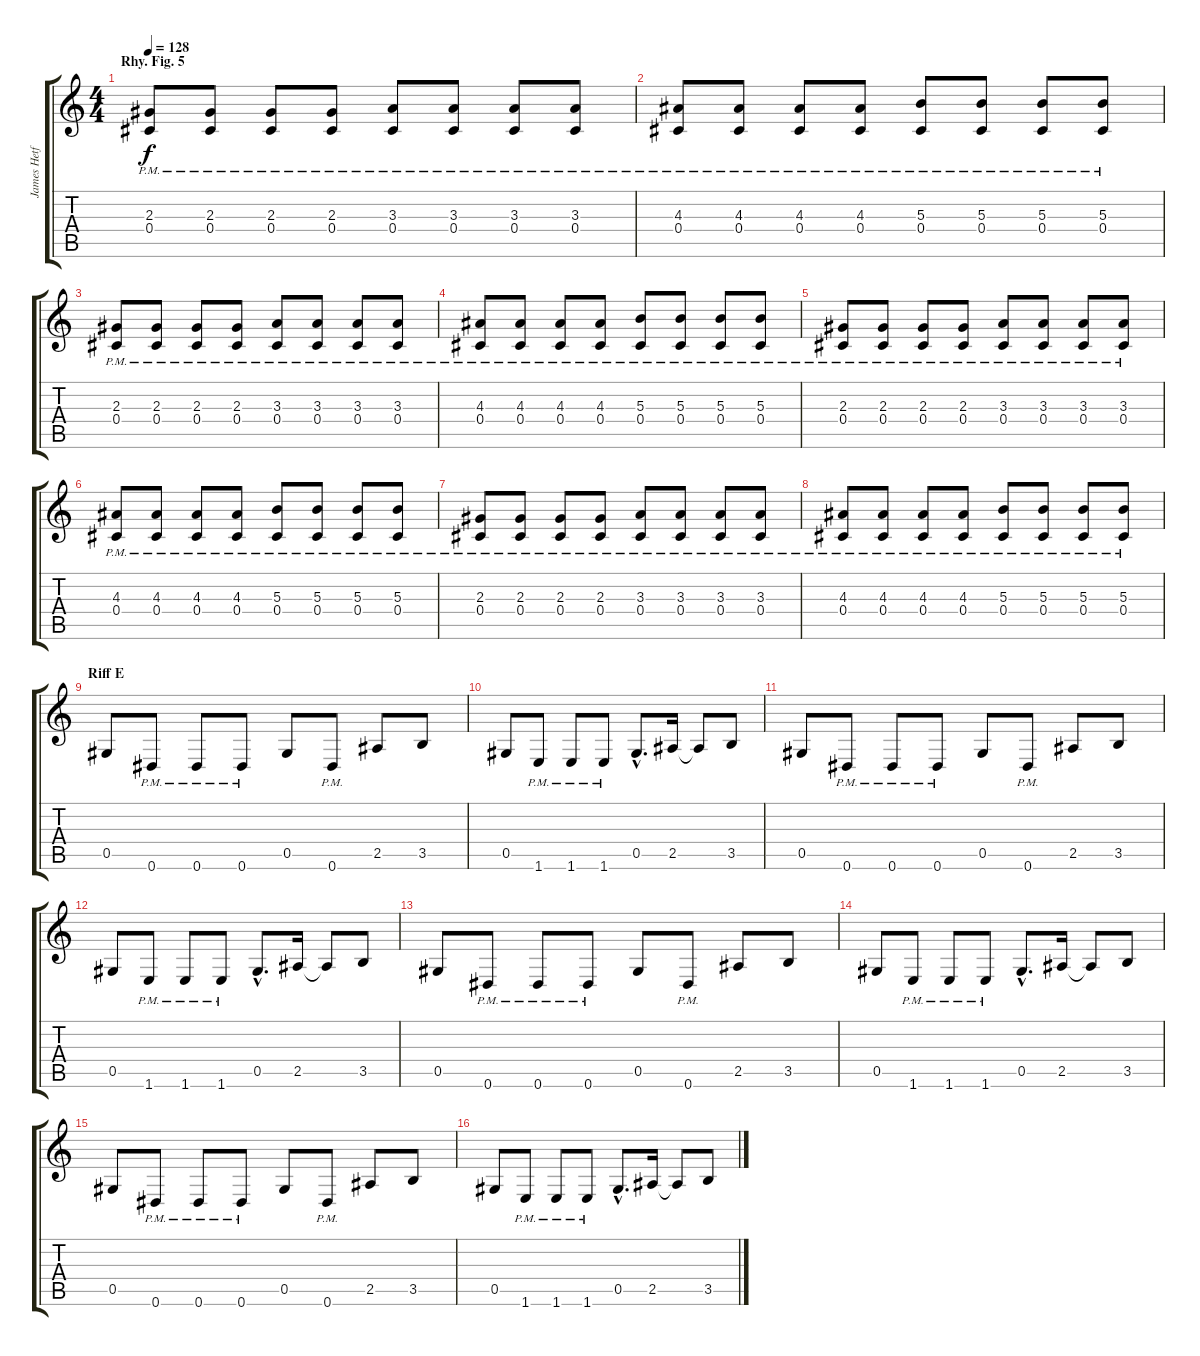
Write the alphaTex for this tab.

\track ("James Hetfield (Guitar)" "James Hetf") {instrument electricguitarclean}
\staff {score tabs}
\tuning (Eb4 Bb3 Gb3 Db3 Ab2 Eb2) {hide}
\ts (4 4)
\section ("" "Rhy. Fig. 5")
\tempo 128
\clef g2
\ks c
(2.3 0.4{pm}).8{dy f} (2.3 0.4{pm}).8 (2.3 0.4{pm}).8 (2.3 0.4{pm}).8 (3.3 0.4{pm}).8 (3.3 0.4{pm}).8 (3.3 0.4{pm}).8 (3.3 0.4{pm}).8 |
(4.3 0.4{pm}).8 (4.3 0.4{pm}).8 (4.3 0.4{pm}).8 (4.3 0.4{pm}).8 (5.3 0.4{pm}).8 (5.3 0.4{pm}).8 (5.3 0.4{pm}).8 (5.3 0.4{pm}).8 |
(2.3 0.4{pm}).8 (2.3 0.4{pm}).8 (2.3 0.4{pm}).8 (2.3 0.4{pm}).8 (3.3 0.4{pm}).8 (3.3 0.4{pm}).8 (3.3 0.4{pm}).8 (3.3 0.4{pm}).8 |
(4.3 0.4{pm}).8 (4.3 0.4{pm}).8 (4.3 0.4{pm}).8 (4.3 0.4{pm}).8 (5.3 0.4{pm}).8 (5.3 0.4{pm}).8 (5.3 0.4{pm}).8 (5.3 0.4{pm}).8 |
(2.3 0.4{pm}).8 (2.3 0.4{pm}).8 (2.3 0.4{pm}).8 (2.3 0.4{pm}).8 (3.3 0.4{pm}).8 (3.3 0.4{pm}).8 (3.3 0.4{pm}).8 (3.3 0.4{pm}).8 |
(4.3 0.4{pm}).8 (4.3 0.4{pm}).8 (4.3 0.4{pm}).8 (4.3 0.4{pm}).8 (5.3 0.4{pm}).8 (5.3 0.4{pm}).8 (5.3 0.4{pm}).8 (5.3 0.4{pm}).8 |
(2.3 0.4{pm}).8 (2.3 0.4{pm}).8 (2.3 0.4{pm}).8 (2.3 0.4{pm}).8 (3.3 0.4{pm}).8 (3.3 0.4{pm}).8 (3.3 0.4{pm}).8 (3.3 0.4{pm}).8 |
(4.3 0.4{pm}).8 (4.3 0.4{pm}).8 (4.3 0.4{pm}).8 (4.3 0.4{pm}).8 (5.3 0.4{pm}).8 (5.3 0.4{pm}).8 (5.3 0.4{pm}).8 (5.3 0.4{pm}).8 |
\section ("" "Riff E")
0.5.8 0.6{pm}.8 0.6{pm}.8 0.6{pm}.8 0.5.8 0.6{pm}.8 2.5.8 3.5.8 |
0.5.8 1.6{pm}.8 1.6{pm}.8 1.6{pm}.8 0.5{hac}.8{d} 2.5.16 2.5{t}.8 3.5.8 |
0.5.8 0.6{pm}.8 0.6{pm}.8 0.6{pm}.8 0.5.8 0.6{pm}.8 2.5.8 3.5.8 |
0.5.8 1.6{pm}.8 1.6{pm}.8 1.6{pm}.8 0.5{hac}.8{d} 2.5.16 2.5{t}.8 3.5.8 |
0.5.8 0.6{pm}.8 0.6{pm}.8 0.6{pm}.8 0.5.8 0.6{pm}.8 2.5.8 3.5.8 |
0.5.8 1.6{pm}.8 1.6{pm}.8 1.6{pm}.8 0.5{hac}.8{d} 2.5.16 2.5{t}.8 3.5.8 |
0.5.8 0.6{pm}.8 0.6{pm}.8 0.6{pm}.8 0.5.8 0.6{pm}.8 2.5.8 3.5.8 |
0.5.8 1.6{pm}.8 1.6{pm}.8 1.6{pm}.8 0.5{hac}.8{d} 2.5.16 2.5{t}.8 3.5.8
